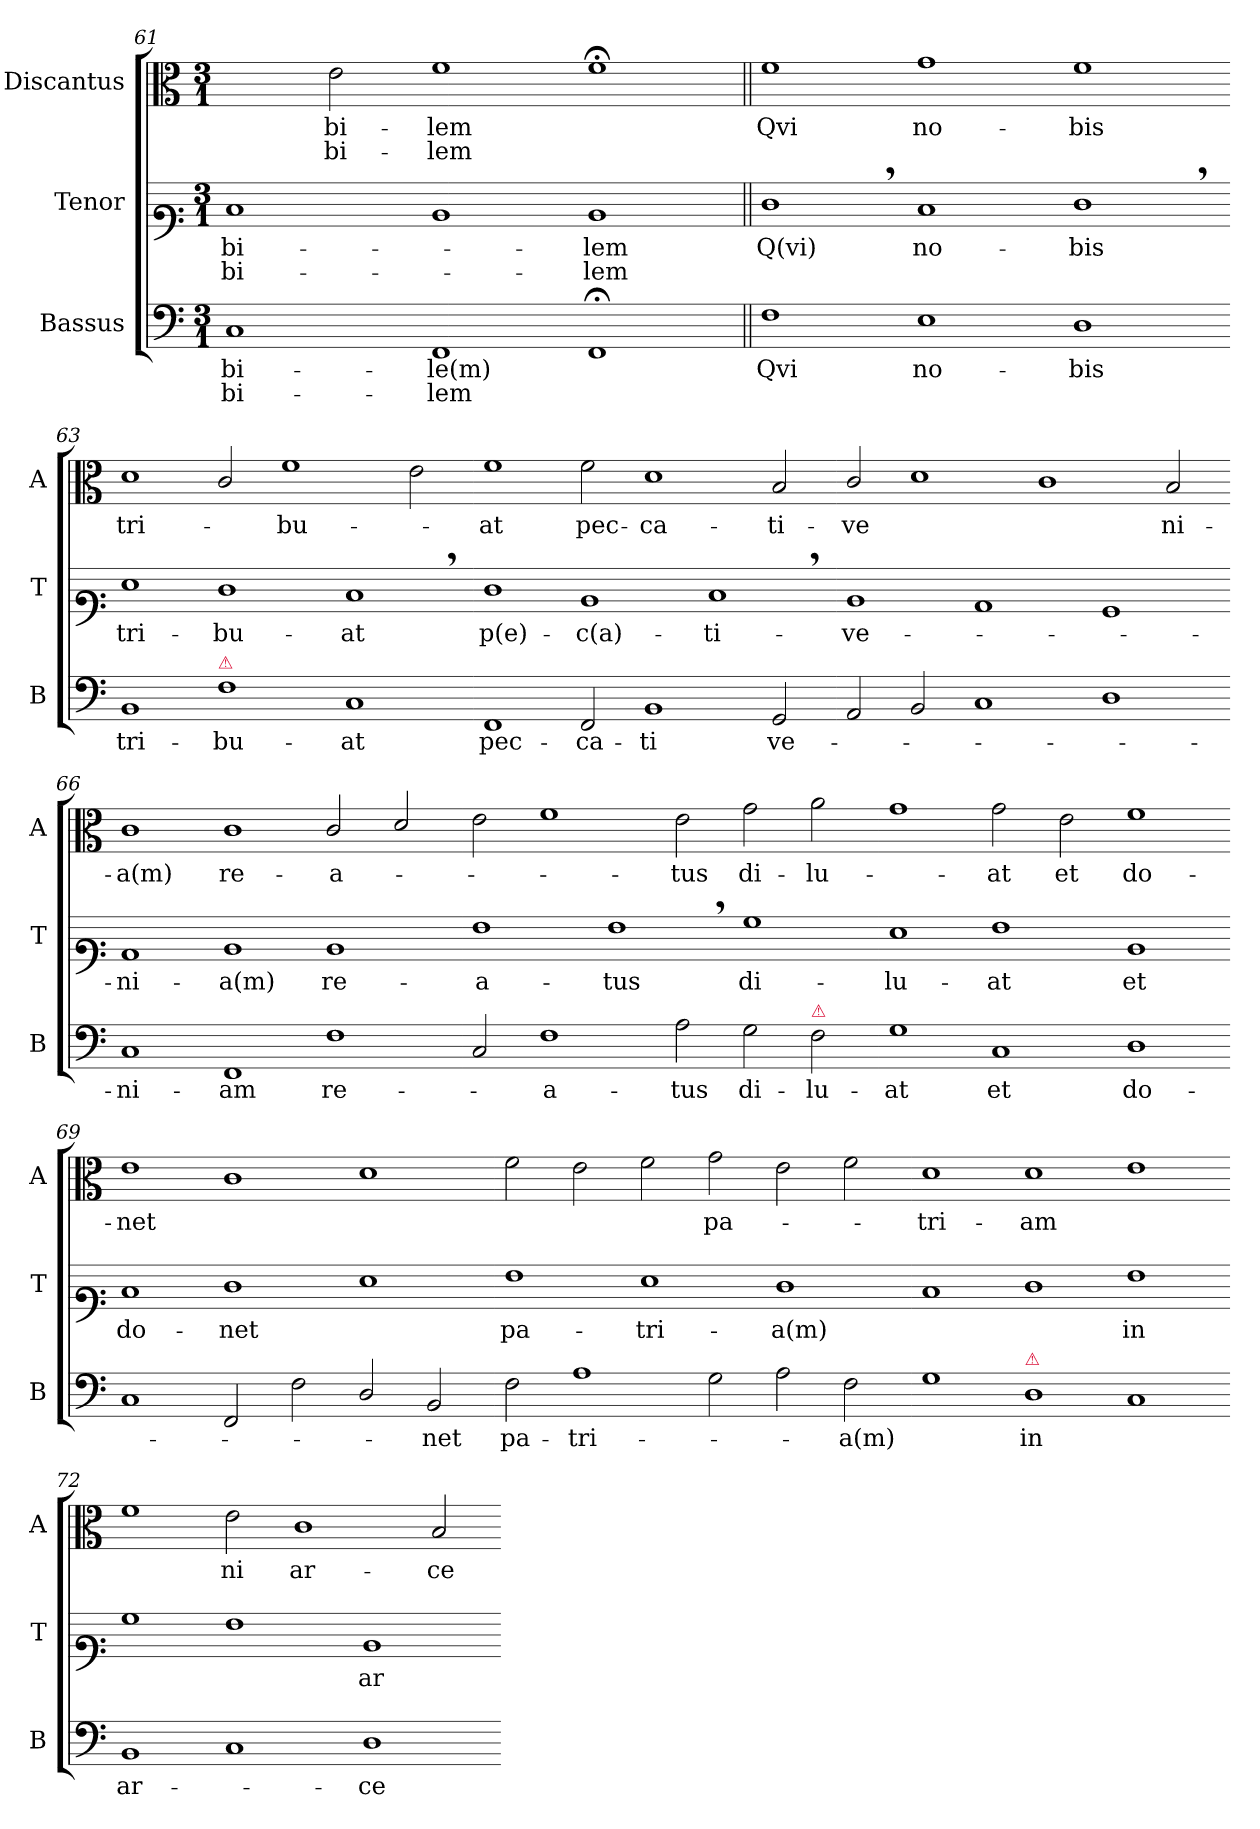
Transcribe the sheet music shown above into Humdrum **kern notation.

**kern	**text	**text	**kern	**text	**text	**kern	**text	**text
*part3	*part3	*part3	*part2	*part2	*part2	*part1	*part1	*part1
*staff3	*staff3	*staff3	*staff2	*staff2	*staff2	*staff1	*staff1	*staff1
*I"Bassus	*	*	*I"Tenor	*	*	*I"Discantus	*	*
*I'B	*	*	*I'T	*	*	*I'A	*	*
*clefF4	*	*	*clefF2	*	*	*clefC3	*	*
*k[]	*	*	*k[]	*	*	*k[]	*	*
*C:	*	*	*C:	*	*	*C:	*	*
*M3/1	*	*	*M3/1	*	*	*M3/1	*	*
=61	=61	=61	=61	=61	=61	=61	=61	=61
1C	-bi-	bi-	1G	-bi-	bi-	2ryy	.	.
.	.	.	.	.	.	2e\	-bi-	-bi-
1FF	-le(m)	-lem	1F	.	.	1f	-lem	-lem
1FF;<	.	.	1F	-lem	-lem	1f;	.	.
=62||	=62||	=62||	=62||	=62||	=62||	=62||	=62||	=62||
1F	Qvi	.	1A,<	Q(vi)	.	1f	Qvi	.
1E	no-	.	1G	no-	.	1g	no-	.
1D	-bis	.	1A,<	-bis	.	1f	-bis	.
=63-	=63-	=63-	=63-	=63-	=63-	=63-	=63-	=63-
1BB	tri-	.	1B	tri-	.	1d	tri-	.
!LO:TX:a:color=crimson:t=⚠	!	!	!	!	!	!	!	!
1F	-bu-	.	1A	-bu-	.	2c/	.	.
.	.	.	.	.	.	1f	-bu-	.
1C	-at	.	1G,<	-at	.	.	.	.
.	.	.	.	.	.	2e\	.	.
=64-	=64-	=64-	=64-	=64-	=64-	=64-	=64-	=64-
1FF	pec-	.	1A	p(e)-	.	1f	at	.
2FF/	-ca-	.	1F	-c(a)-	.	2f\	pec-	.
1BB	-ti	.	.	.	.	1d	-ca-	.
.	.	.	1G,<	-ti-	.	.	.	.
2GG/	ve-	.	.	.	.	2B/	-ti-	.
=65-	=65-	=65-	=65-	=65-	=65-	=65-	=65-	=65-
2AA/	.	.	1F	-ve-	.	2c/	-ve	.
2BB/	.	.	.	.	.	1d	.	.
1C	.	.	1E	.	.	.	.	.
.	.	.	.	.	.	1c	.	.
1D	.	.	1D	.	.	.	.	.
.	.	.	.	.	.	2B/	ni-	.
=66-	=66-	=66-	=66-	=66-	=66-	=66-	=66-	=66-
1C	-ni-	.	1E	-ni-	.	1c	-a(m)	.
1FF	-am	.	1F	-a(m)	.	1c	re-	.
1F	re-	.	1F	re-	.	2c/	-a-	.
.	.	.	.	.	.	2d/	.	.
=67-	=67-	=67-	=67-	=67-	=67-	=67-	=67-	=67-
2C/	.	.	1c	-a-	.	2e\	.	.
1F	-a-	.	.	.	.	1f	.	.
.	.	.	1c,<	-tus	.	.	.	.
2A\	tus	.	.	.	.	2e\	-tus	.
2G\	di-	.	1d	di-	.	2g\	di-	.
!LO:TX:a:color=crimson:t=⚠	!	!	!	!	!	!	!	!
2F\	-lu-	.	.	.	.	2a\	-lu-	.
=68-	=68-	=68-	=68-	=68-	=68-	=68-	=68-	=68-
1G	-at	.	1B	-lu-	.	1g	.	.
1C	et	.	1c	-at	.	2g\	-at	.
.	.	.	.	.	.	2e\	et	.
1D	do-	.	1F	et	.	1f	do-	.
=69-	=69-	=69-	=69-	=69-	=69-	=69-	=69-	=69-
1C	.	.	1G	do-	.	1e	-net	.
2FF/	.	.	1A	-net	.	1c	.	.
2F\	.	.	.	.	.	.	.	.
2D/	.	.	1B	.	.	1d	.	.
2BB/	-net	.	.	.	.	.	.	.
=70-	=70-	=70-	=70-	=70-	=70-	=70-	=70-	=70-
2F\	pa-	.	1c	pa-	.	2f\	.	.
1A	-tri-	.	.	.	.	2e\	.	.
.	.	.	1B	-tri-	.	2f\	.	.
2G\	.	.	.	.	.	2g\	pa-	.
2A\	.	.	1A	-a(m)	.	2e\	.	.
2F\	-a(m)	.	.	.	.	2f\	.	.
=71-	=71-	=71-	=71-	=71-	=71-	=71-	=71-	=71-
1G	.	.	1G	.	.	1d	-tri-	.
!LO:TX:a:color=crimson:t=⚠	!	!	!	!	!	!	!	!
1D	in	.	1A	.	.	1d	-am	.
1C	.	.	1c	in	.	1e	.	.
=72-	=72-	=72-	=72-	=72-	=72-	=72-	=72-	=72-
1BB	ar-	.	1d	.	.	1f	.	.
1C	.	.	1c	.	.	2e\	ni	.
.	.	.	.	.	.	1c	ar-	.
1D	-ce	.	1F	ar-	.	.	.	.
.	.	.	.	.	.	2B/	-ce	.
=-	=-	=-	=-	=-	=-	=-	=-	=-
*-	*-	*-	*-	*-	*-	*-	*-	*-
